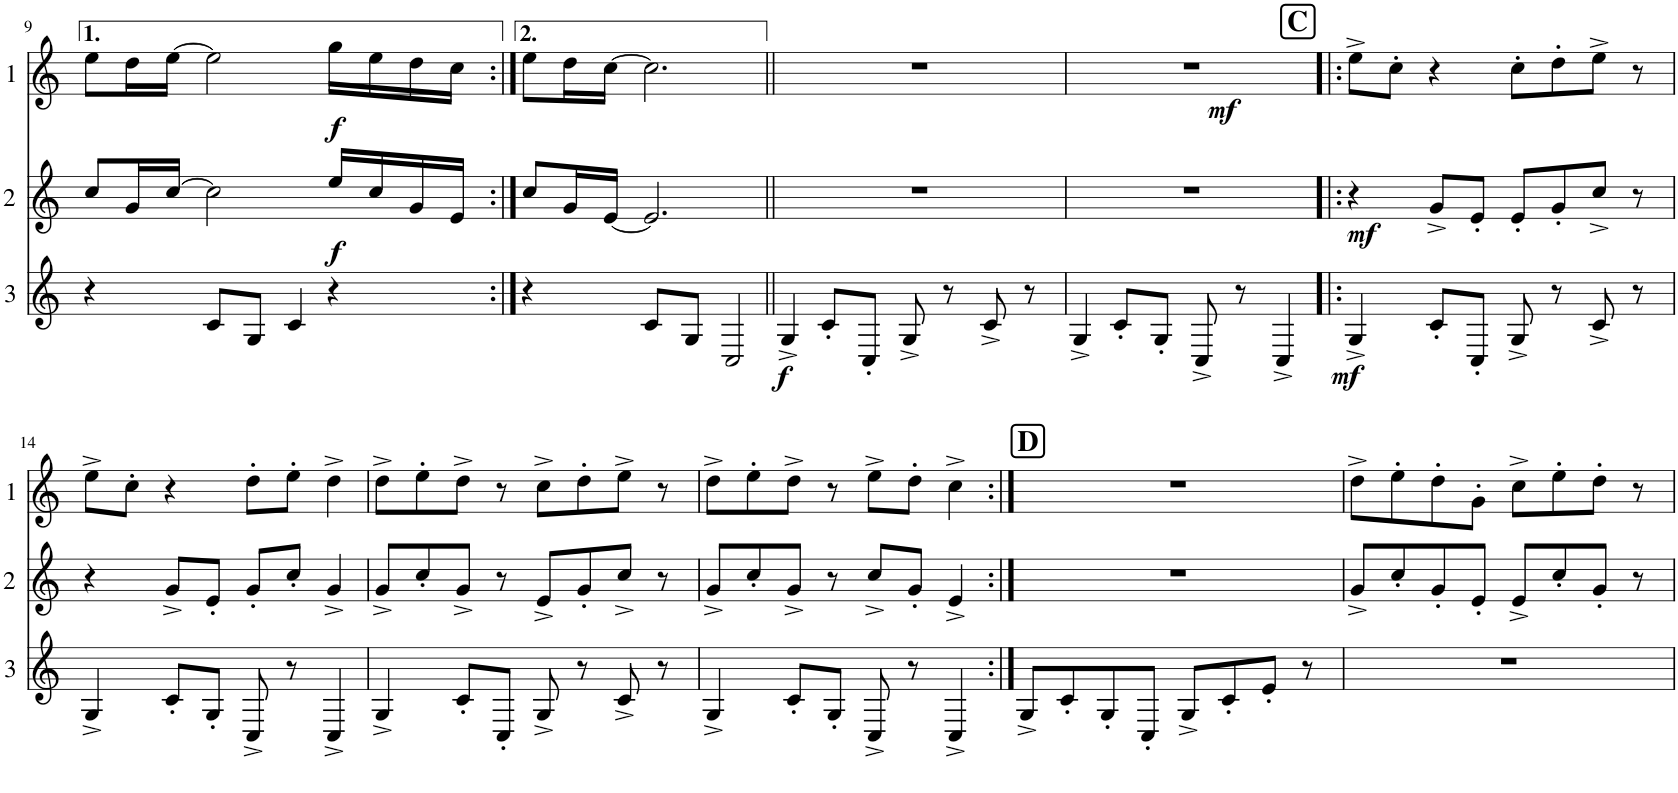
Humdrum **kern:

**kern	**dynam	**kern	**dynam	**kern	**dynam
*part3	*part3	*part2	*part2	*part1	*part1
*staff3	*staff3	*staff2	*staff2	*staff1	*staff1
*I"Cor 3	*	*I"Cor 2	*	*I"Cor 1	*
!!LO:PB:g=z
*clefG2	*	*clefG2	*	*clefG2	*
*Trd4c7	*	*Trd4c7	*	*Trd4c7	*
*k[]	*	*k[]	*	*k[]	*
*M4/4	*	*M4/4	*	*M4/4	*
=9	=9	=9	=9	=9	=9
4r	.	8cc/L	.	8ee\L	.
.	.	16g/L	.	16dd\L	.
.	.	[16cc/JJ	.	[16ee\JJ	.
8c/L	.	2cc\]	.	2ee\]	.
8G/J	.	.	.	.	.
4c/	.	.	.	.	.
!	!	!	!LO:DY:b	!	!LO:DY:b
4r	.	16ee/LL	f	16gg\LL	f
.	.	16cc/	.	16ee\	.
.	.	16g/	.	16dd\	.
.	.	16e/JJ	.	16cc\JJ	.
=10:|!	=10:|!	=10:|!	=10:|!	=10:|!	=10:|!
4r	.	8cc/L	.	8ee\L	.
.	.	16g/L	.	16dd\L	.
.	.	[16e/JJ	.	[16cc\JJ	.
8c/L	.	2.e/]	.	2.cc\]	.
8G/J	.	.	.	.	.
2C/	.	.	.	.	.
=11||	=11||	=11||	=11||	=11||	=11||
!	!LO:DY:b	!	!	!	!
4G^/	f	1r	.	1r	.
8c'/L	.	.	.	.	.
8C'/J	.	.	.	.	.
8G^/	.	.	.	.	.
8r	.	.	.	.	.
8c^/	.	.	.	.	.
8r	.	.	.	.	.
=12	=12	=12	=12	=12	=12
!	!	!	!	!	!LO:DY:b
4G^/	.	1r	.	1r	mf
8c'/L	.	.	.	.	.
8G'/J	.	.	.	.	.
8C^/	.	.	.	.	.
8r	.	.	.	.	.
4C^/	.	.	.	.	.
!!LO:REH:place=s1:a:B:cj:fs=14:t=C
=13!|:	=13!|:	=13!|:	=13!|:	=13!|:	=13!|:
!	!LO:DY:b	!	!LO:DY:b	!	!
4G^/	mf	4r	mf	8ee^\L	.
.	.	.	.	8cc'\J	.
8c'/L	.	8g^/L	.	4r	.
8C'/J	.	8e'/J	.	.	.
8G^/	.	8e'/L	.	8cc'\L	.
8r	.	8g'/	.	8dd'\	.
8c^/	.	8cc^/J	.	8ee^\J	.
8r	.	8r	.	8r	.
!!LO:LB:g=z
=14	=14	=14	=14	=14	=14
4G^/	.	4r	.	8ee^\L	.
.	.	.	.	8cc'\J	.
8c'/L	.	8g^/L	.	4r	.
8G'/J	.	8e'/J	.	.	.
8C^/	.	8g'/L	.	8dd'\L	.
8r	.	8cc'/J	.	8ee'\J	.
4C^/	.	4g^/	.	4dd^\	.
=15	=15	=15	=15	=15	=15
4G^/	.	8g^/L	.	8dd^\L	.
.	.	8cc'/	.	8ee'\	.
8c'/L	.	8g^/J	.	8dd^\J	.
8C'/J	.	8r	.	8r	.
8G^/	.	8e^/L	.	8cc^\L	.
8r	.	8g'/	.	8dd'\	.
8c^/	.	8cc^/J	.	8ee^\J	.
8r	.	8r	.	8r	.
=16	=16	=16	=16	=16	=16
4G^/	.	8g^/L	.	8dd^\L	.
.	.	8cc'/	.	8ee'\	.
8c'/L	.	8g^/J	.	8dd^\J	.
8G'/J	.	8r	.	8r	.
8C^/	.	8cc^/L	.	8ee^\L	.
8r	.	8g'/J	.	8dd'\J	.
4C^/	.	4e^/	.	4cc^\	.
!!LO:REH:place=s1:a:B:cj:fs=14:t=D
=17:|!	=17:|!	=17:|!	=17:|!	=17:|!	=17:|!
8G^/L	.	1r	.	1r	.
8c'/	.	.	.	.	.
8G'/	.	.	.	.	.
8C'/J	.	.	.	.	.
8G^/L	.	.	.	.	.
8c'/	.	.	.	.	.
8e'/J	.	.	.	.	.
8r	.	.	.	.	.
=18	=18	=18	=18	=18	=18
1r	.	8g^/L	.	8dd^\L	.
.	.	8cc'/	.	8ee'\	.
.	.	8g'/	.	8dd'\	.
.	.	8e'/J	.	8g'\J	.
.	.	8e^/L	.	8cc^\L	.
.	.	8cc'/	.	8ee'\	.
.	.	8g'/J	.	8dd'\J	.
.	.	8r	.	8r	.
=	=	=	=	=	=
*-	*-	*-	*-	*-	*-
